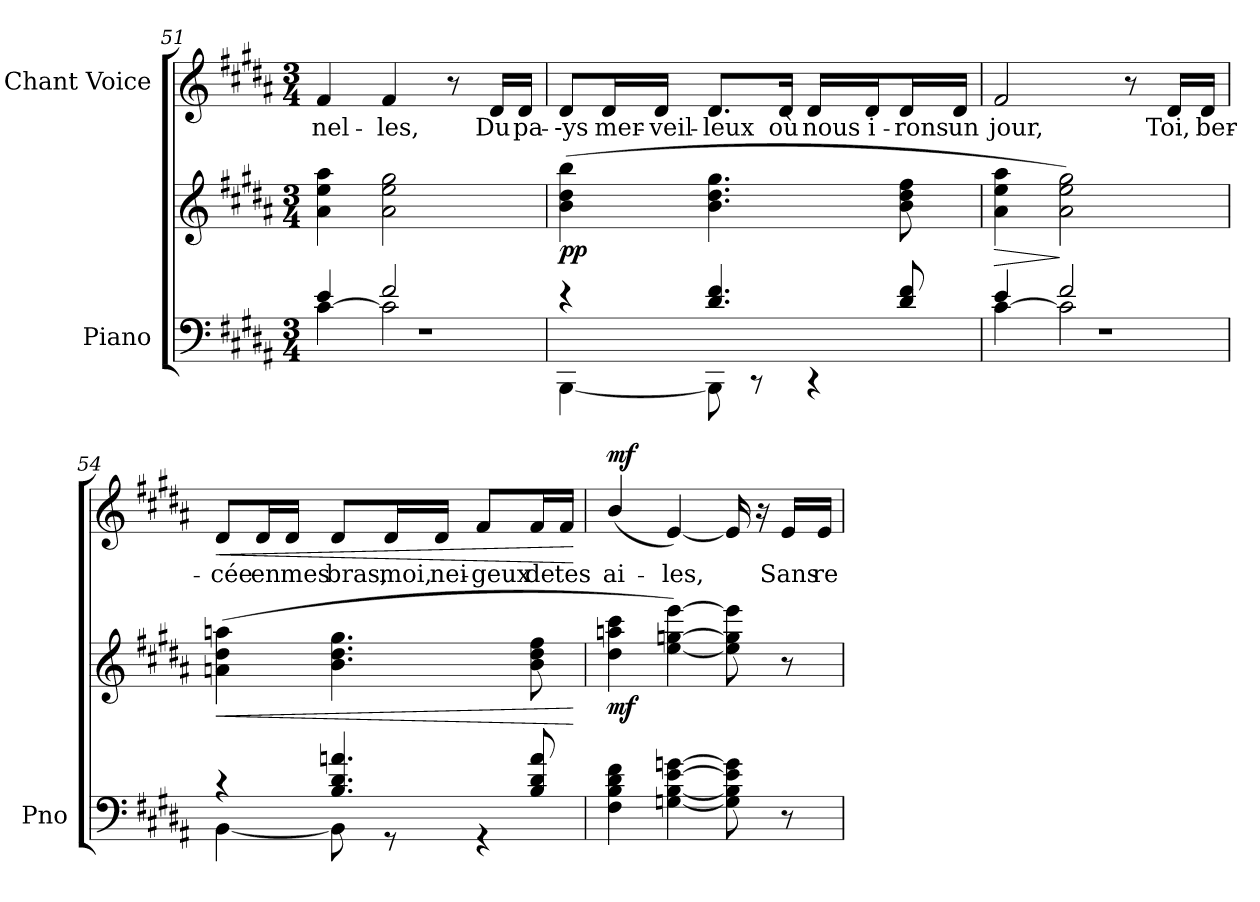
**kern	**kern	**dynam	**kern	**text	**dynam
*part2	*part2	*part2	*part1	*part1	*part1
*staff3	*staff2	*staff2/3	*staff1	*staff1	*staff1
*I"Piano	*	*	*I"Chant Voice	*	*
*I'Pno	*	*	*	*	*
*clefF4	*clefG2	*	*clefG2	*	*
*k[f#c#g#d#a#]	*k[f#c#g#d#a#]	*	*k[f#c#g#d#a#]	*	*
*M3/4	*M3/4	*	*M3/4	*	*
=51	=51	=51	=51	=51	=51
*^	*	*	*	*	*
*	*^	*	*	*	*	*
4e/	2.r	[4c#\	4a#\ 4ee\ 4aa#\	.	4f#/	-nel-	.
2f#/	.	2c#\]	2a#\ 2ee\ 2gg#\	.	4f#/	-les,	.
.	.	.	.	.	8r	.	.
.	.	.	.	.	16d#/LL	Du	.
.	.	.	.	.	16d#/JJ	pa-	.
*	*v	*v	*	*	*	*	*
=52	=52	=52	=52	=52	=52	=52
!	!	!	!LO:DY:b	!	!	!
4r	[4BBB\	(4b\ 4dd#\ 4bb\	pp	8d#/L	--ys	.
.	.	.	.	16d#/L	mer-	.
.	.	.	.	16d#/JJ	-veil-	.
4.d#/ 4.f#/	8BBB\]	4.b\ 4.dd#\ 4.gg#\	.	8.d#/L	-leux	.
.	8r	.	.	.	.	.
.	.	.	.	16d#/Jk	où	.
.	4r	.	.	16d#/LL	nous	.
.	.	.	.	16d#/J	i-	.
8d#/ 8f#/	.	8b\ 8dd#\ 8ff#\	.	16d#/L	-rons	.
.	.	.	.	16d#/JJ	un	.
=53	=53	=53	=53	=53	=53	=53
*	*^	*	*	*	*	*
!	!	!	!	!LO:HP:b	!	!	!
4e/	2.r	[4c#\	4a#\ 4ee\ 4aa#\	>	2f#/	jour,	.
2f#/	.	2c#\]	2a#\ 2ee\ 2gg#\)	]	.	.	.
.	.	.	.	.	8r	.	.
.	.	.	.	.	16d#/LL	Toi,	.
.	.	.	.	.	16d#/JJ	ber-	.
*	*v	*v	*	*	*	*	*
=54	=54	=54	=54	=54	=54	=54
!	!	!	!LO:HP:b	!	!	!LO:HP:b
4r	[4BB\	(4an\ 4dd#\ 4aan\	<	8d#/L	-cée	<
.	.	.	.	16d#/L	en	.
.	.	.	.	16d#/JJ	mes	.
4.B/ 4.d#/ 4.an/	8BB\]	4.b\ 4.dd#\ 4.gg#\	.	8d#/L	bras,	.
.	8r	.	.	16d#/L	moi,	.
.	.	.	.	16d#/JJ	nei-	.
.	4r	.	.	8f#/L	-geux	.
8B/ 8d#/ 8a/	.	8b\ 8dd#\ 8ff#\	.	16f#/L	de	.
.	.	.	.	16f#/JJ	tes	.
*v	*v	*	*	*	*	*
.	.	[	.	.	[
=55	=55	=55	=55	=55	=55
!	!	!LO:DY:b	!	!	!LO:DY:a
4F#\ 4B\ 4d#\ 4f#\	4dd#\ 4aan\ 4ccc#\	mf	(<4b/	ai-	mf
[4Gn\ [4B\ [4e\ [4gn\	[4ee\ [4ggn\ [4eee\)	.	[4e/)	-les,	.
8G\] 8B\] 8e\] 8g\]	8ee\] 8gg\] 8eee\]	.	16e/]	.	.
.	.	.	16r	.	.
8r	8r	.	16e/LL	Sans	.
.	.	.	16e/JJ	re-	.
=	=	=	=	=	=
*-	*-	*-	*-	*-	*-
